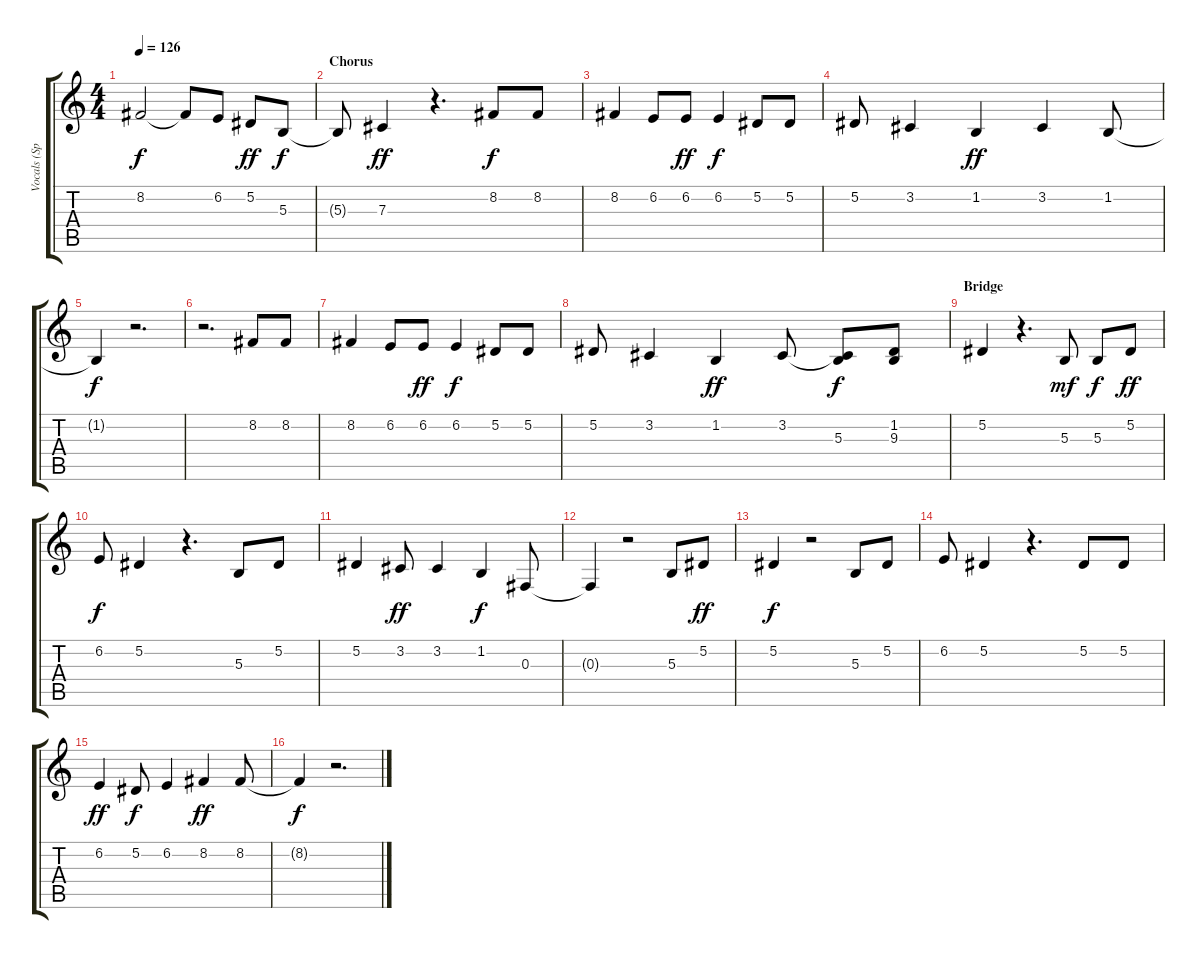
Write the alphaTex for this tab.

\track ("Vocals (Spanish)" "Vocals (Sp") {instrument pad1newage}
\staff {score tabs}
\tuning (Eb4 Bb3 Gb3 Db3 Ab2 Eb2) {hide}
\ts (4 4)
\tempo 126
\clef g2
\ks c
8.2.2{dy f} 8.2{t}.8 6.2.8 5.2.8{dy ff} 5.3.8{dy f} |
\section ("" "Chorus")
5.3{t}.8 7.3.4{dy ff} r.4{d} 8.2.8{dy f} 8.2.8 |
8.2.4 6.2.8 6.2.8{dy ff} 6.2.4{dy f} 5.2.8 5.2.8 |
5.2.8 3.2.4 1.2.4{dy ff} 3.2.4 1.2.8 |
1.2{t}.4{dy f} r.2{d} |
r.2{d} 8.2.8 8.2.8 |
8.2.4 6.2.8 6.2.8{dy ff} 6.2.4{dy f} 5.2.8 5.2.8 |
5.2.8 3.2.4 1.2.4{dy ff} 3.2.8 (3.2{t} 5.3).8{dy f} (1.2 9.3).8 |
\section ("" "Bridge")
5.2.4 r.4{d} 5.3.8{dy mf} 5.3.8{dy f} 5.2.8{dy ff} |
6.2.8{dy f} 5.2.4 r.4{d} 5.3.8 5.2.8 |
5.2.4 3.2.8{dy ff} 3.2.4 1.2.4{dy f} 0.3.8 |
0.3{t}.4 r.2 5.3.8 5.2.8{dy ff} |
5.2.4{dy f} r.2 5.3.8 5.2.8 |
6.2.8 5.2.4 r.4{d} 5.2.8 5.2.8 |
6.2.4{dy ff} 5.2.8{dy f} 6.2.4 8.2.4{dy ff} 8.2.8 |
8.2{t}.4{dy f} r.2{d}
